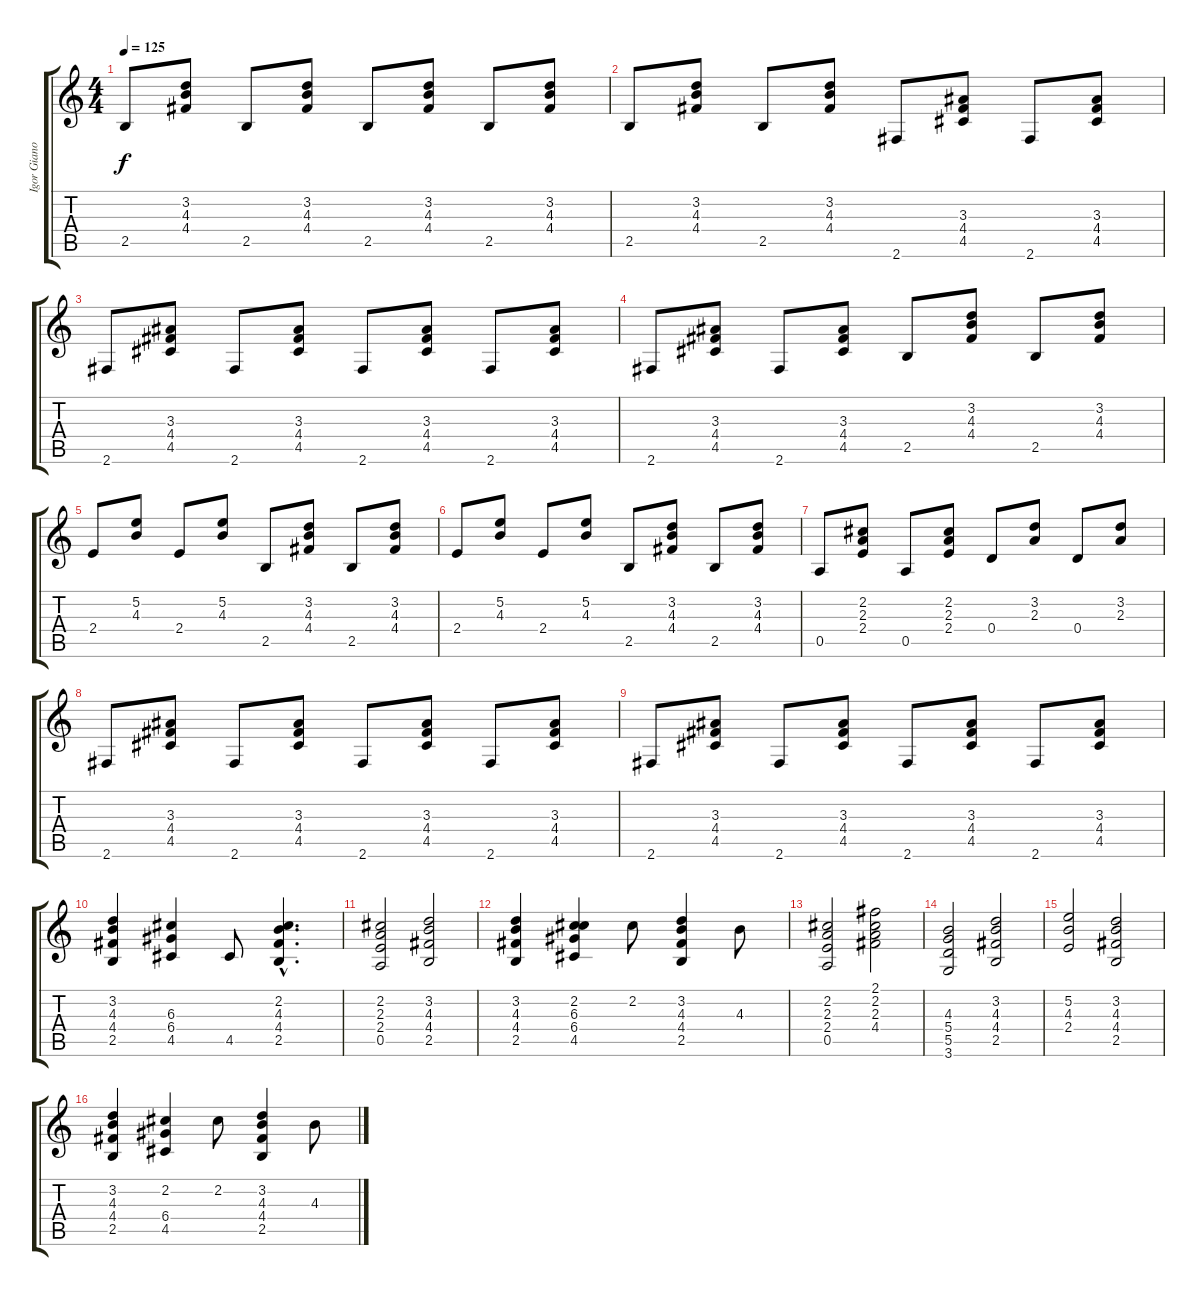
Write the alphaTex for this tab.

\track ("Igor Gianola - guitar" "Igor Giano") {instrument acousticguitarnylon}
\staff {score tabs}
\tuning (E4 B3 G3 D3 A2 E2) {hide}
\ts (4 4)
\tempo 125
\clef g2
\ks c
2.5.8{dy f} (3.2 4.3 4.4).8 2.5.8 (3.2 4.3 4.4).8 2.5.8 (3.2 4.3 4.4).8 2.5.8 (3.2 4.3 4.4).8 |
2.5.8 (3.2 4.3 4.4).8 2.5.8 (3.2 4.3 4.4).8 2.6.8 (3.3 4.4 4.5).8 2.6.8 (3.3 4.4 4.5).8 |
2.6.8 (3.3 4.4 4.5).8 2.6.8 (3.3 4.4 4.5).8 2.6.8 (3.3 4.4 4.5).8 2.6.8 (3.3 4.4 4.5).8 |
2.6.8 (3.3 4.4 4.5).8 2.6.8 (3.3 4.4 4.5).8 2.5.8 (3.2 4.3 4.4).8 2.5.8 (3.2 4.3 4.4).8 |
2.4.8 (5.2 4.3).8 2.4.8 (5.2 4.3).8 2.5.8 (3.2 4.3 4.4).8 2.5.8 (3.2 4.3 4.4).8 |
2.4.8 (5.2 4.3).8 2.4.8 (5.2 4.3).8 2.5.8 (3.2 4.3 4.4).8 2.5.8 (3.2 4.3 4.4).8 |
0.5.8 (2.2 2.3 2.4).8 0.5.8 (2.2 2.3 2.4).8 0.4.8 (3.2 2.3).8 0.4.8 (3.2 2.3).8 |
2.6.8 (3.3 4.4 4.5).8 2.6.8 (3.3 4.4 4.5).8 2.6.8 (3.3 4.4 4.5).8 2.6.8 (3.3 4.4 4.5).8 |
2.6.8 (3.3 4.4 4.5).8 2.6.8 (3.3 4.4 4.5).8 2.6.8 (3.3 4.4 4.5).8 2.6.8 (3.3 4.4 4.5).8 |
(3.2 4.3 4.4 2.5).4 (6.3 6.4 4.5).4 4.5.8 (2.2{hac} 4.3{hac} 4.4{hac} 2.5{hac}).4{d} |
(2.2 2.3 2.4 0.5).2 (3.2 4.3 4.4 2.5).2 |
(3.2 4.3 4.4 2.5).4 (2.2 6.3 6.4 4.5).4 2.2.8 (3.2 4.3 4.4 2.5).4 4.3.8 |
(2.2 2.3 2.4 0.5).2 (2.1 2.2 2.3 4.4).2 |
(4.3 5.4 5.5 3.6).2 (3.2 4.3 4.4 2.5).2 |
(5.2 4.3 2.4).2 (3.2 4.3 4.4 2.5).2 |
(3.2 4.3 4.4 2.5).4 (2.2 6.4 4.5).4 2.2.8 (3.2 4.3 4.4 2.5).4 4.3.8
